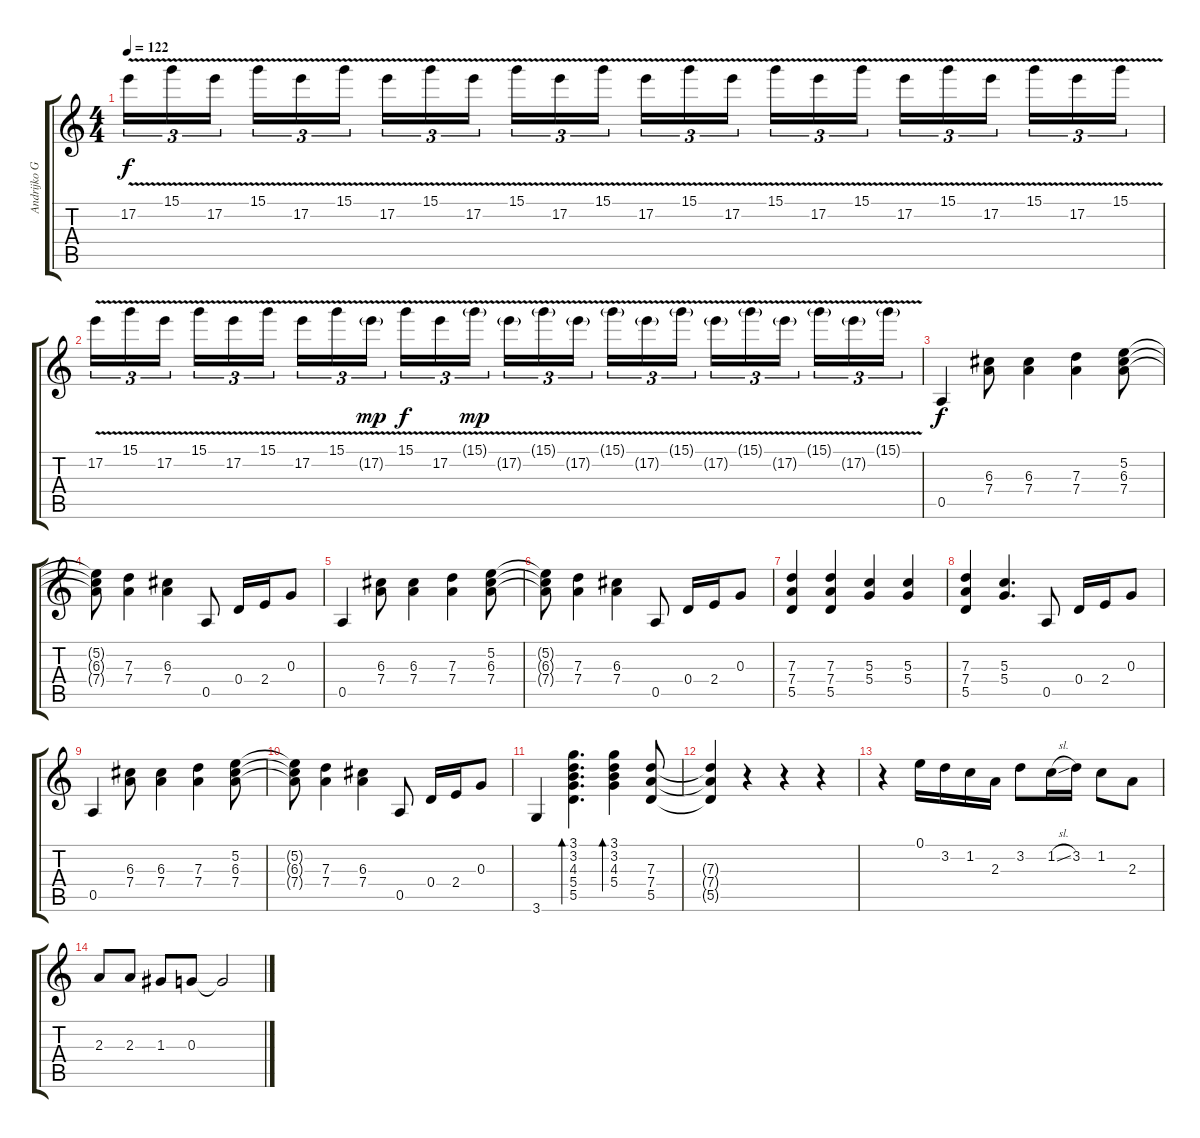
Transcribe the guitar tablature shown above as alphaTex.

\track ("Andrijko GUITAR" "Andrijko G") {instrument overdrivenguitar}
\staff {score tabs}
\tuning (E4 B3 G3 D3 A2 E2) {hide}
\ts (4 4)
\tempo 122
\clef g2
\ks c
17.2{v}.16{tu (3 2) dy f} 15.1{v}.16{tu (3 2)} 17.2{v}.16{tu (3 2) beam splitsecondary} 15.1{v}.16{tu (3 2)} 17.2{v}.16{tu (3 2)} 15.1{v}.16{tu (3 2)} 17.2{v}.16{tu (3 2)} 15.1{v}.16{tu (3 2)} 17.2{v}.16{tu (3 2) beam splitsecondary} 15.1{v}.16{tu (3 2)} 17.2{v}.16{tu (3 2)} 15.1{v}.16{tu (3 2)} 17.2{v}.16{tu (3 2)} 15.1{v}.16{tu (3 2)} 17.2{v}.16{tu (3 2) beam splitsecondary} 15.1{v}.16{tu (3 2)} 17.2{v}.16{tu (3 2)} 15.1{v}.16{tu (3 2)} 17.2{v}.16{tu (3 2)} 15.1{v}.16{tu (3 2)} 17.2{v}.16{tu (3 2) beam splitsecondary} 15.1{v}.16{tu (3 2)} 17.2{v}.16{tu (3 2)} 15.1{v}.16{tu (3 2)} |
17.2{v}.16{tu (3 2)} 15.1{v}.16{tu (3 2)} 17.2{v}.16{tu (3 2) beam splitsecondary} 15.1{v}.16{tu (3 2)} 17.2{v}.16{tu (3 2)} 15.1{v}.16{tu (3 2)} 17.2{v}.16{tu (3 2)} 15.1{v}.16{tu (3 2)} 17.2{v g}.16{tu (3 2) dy mp beam splitsecondary} 15.1{v}.16{tu (3 2) dy f} 17.2{v}.16{tu (3 2)} 15.1{v g}.16{tu (3 2) dy mp} 17.2{v g}.16{tu (3 2)} 15.1{v g}.16{tu (3 2)} 17.2{v g}.16{tu (3 2) beam splitsecondary} 15.1{v g}.16{tu (3 2)} 17.2{v g}.16{tu (3 2)} 15.1{v g}.16{tu (3 2)} 17.2{v g}.16{tu (3 2)} 15.1{v g}.16{tu (3 2)} 17.2{v g}.16{tu (3 2) beam splitsecondary} 15.1{v g}.16{tu (3 2)} 17.2{v g}.16{tu (3 2)} 15.1{v g}.16{tu (3 2)} |
0.5.4{dy f} (6.3 7.4).8 (6.3 7.4).4 (7.3 7.4).4 (5.2 6.3 7.4).8 |
(5.2{t} 6.3{t} 7.4{t}).8 (7.3 7.4).4 (6.3 7.4).4 0.5.8 0.4.16 2.4.16 0.3.8 |
0.5.4 (6.3 7.4).8 (6.3 7.4).4 (7.3 7.4).4 (5.2 6.3 7.4).8 |
(5.2{t} 6.3{t} 7.4{t}).8 (7.3 7.4).4 (6.3 7.4).4 0.5.8 0.4.16 2.4.16 0.3.8 |
(7.3 7.4 5.5).4 (7.3 7.4 5.5).4 (5.3 5.4).4 (5.3 5.4).4 |
(7.3 7.4 5.5).4 (5.3 5.4).4{d} 0.5.8 0.4.16 2.4.16 0.3.8 |
0.5.4 (6.3 7.4).8 (6.3 7.4).4 (7.3 7.4).4 (5.2 6.3 7.4).8 |
(5.2{t} 6.3{t} 7.4{t}).8 (7.3 7.4).4 (6.3 7.4).4 0.5.8 0.4.16 2.4.16 0.3.8 |
3.6.4 (3.1 3.2 4.3 5.4 5.5).4{d bd 120} (3.1 3.2 4.3 5.4).4{bd 60} (7.3 7.4 5.5).8 |
(7.3{t} 7.4{t} 5.5{t}).4 r.4 r.4 r.4 |
r.4 0.1.16 3.2.16 1.2.16 2.3.16 3.2.8 1.2{sl}.16 3.2.16 1.2.8 2.3.8 |
2.3.8 2.3.8 1.3.8 0.3.8 0.3{t}.2
